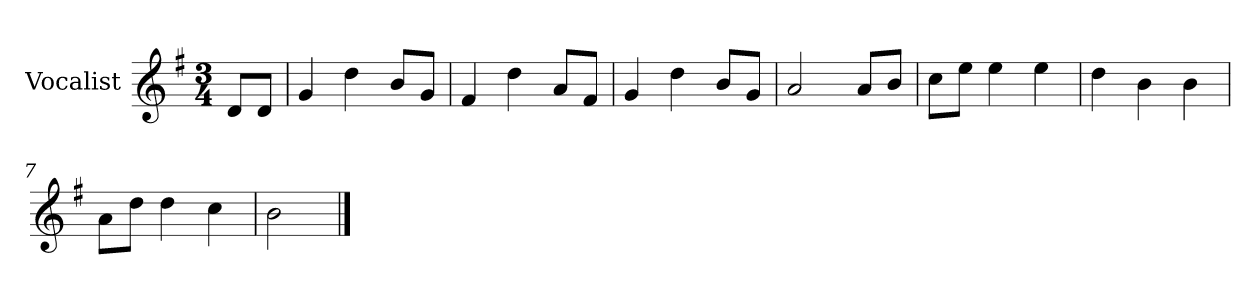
**kern
*part1
*staff1
*I"Vocalist
*k[f#]
*G:
*M3/4
=
8dL
8dJ
=1
4g
4dd
8bL
8gJ
=2
4f#
4dd
8aL
8f#J
=3
4g
4dd
8bL
8gJ
=4
2a
8aL
8bJ
=5
8ccL
8eeJ
4ee
4ee
=6
4dd
4b
4b
=7
8aL
8ddJ
4dd
4cc
=8
2b
==
*-
